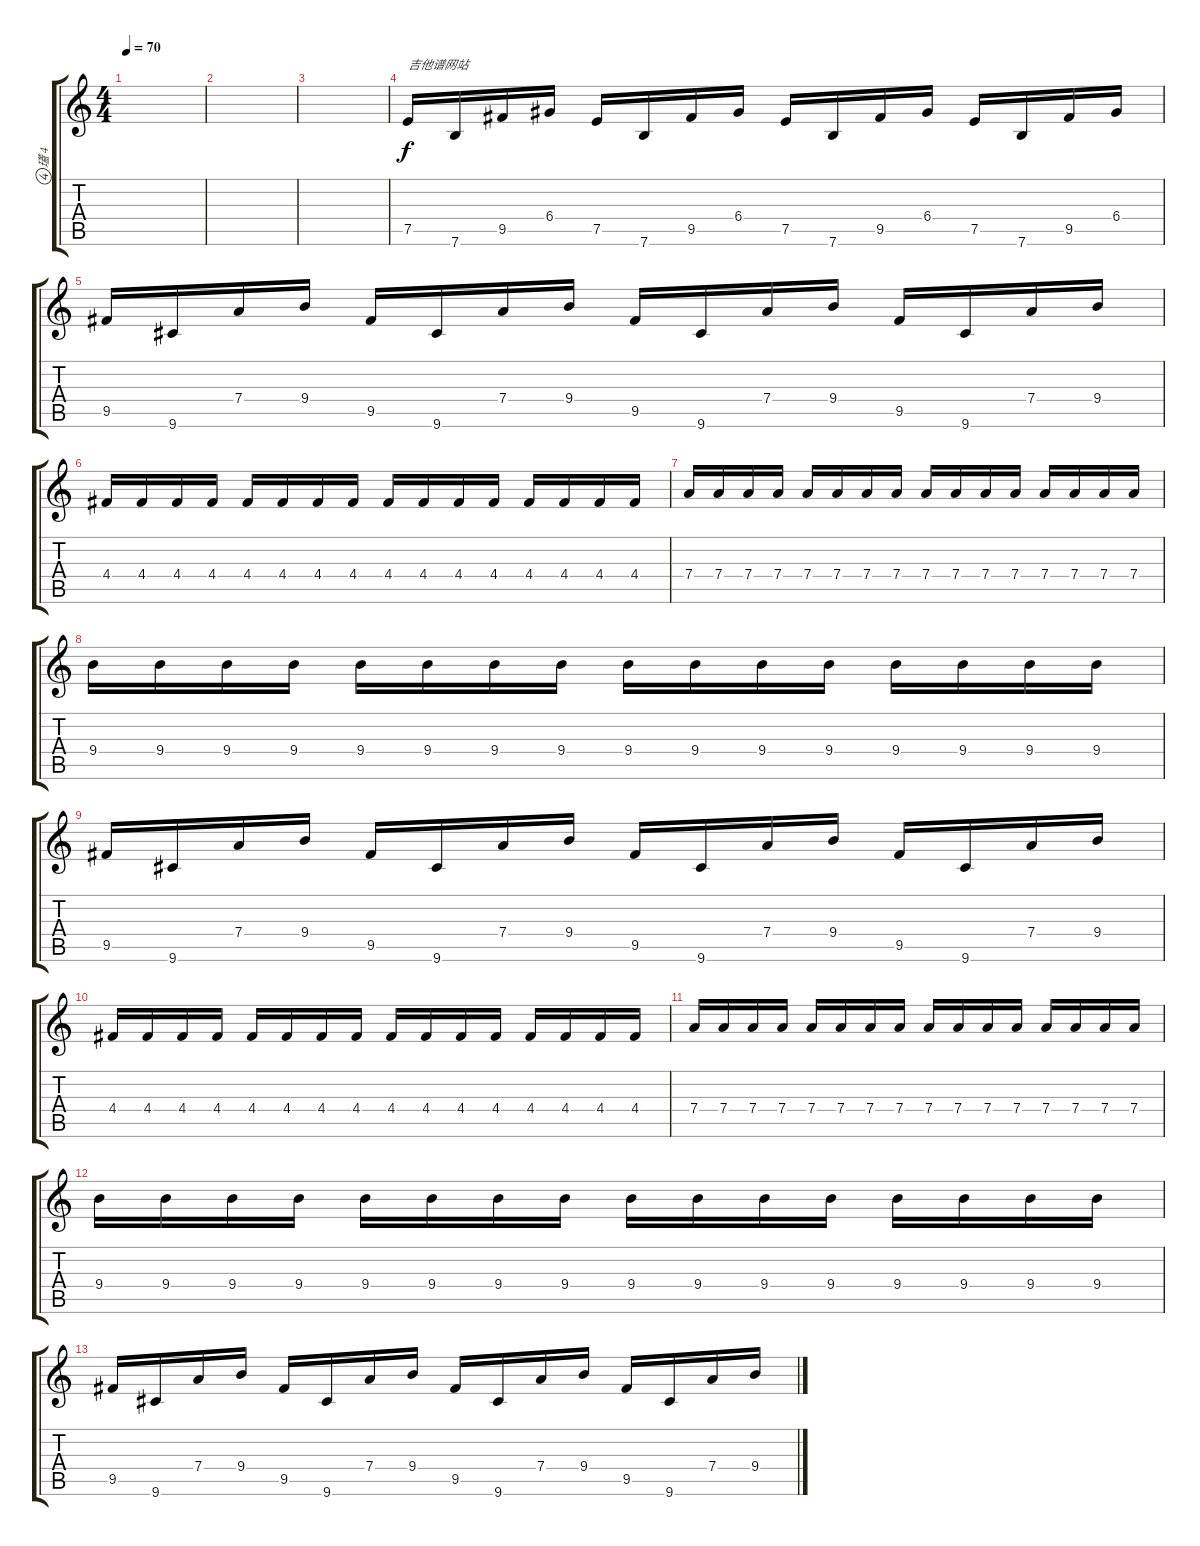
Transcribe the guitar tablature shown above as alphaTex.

\track ("瓂 4" "瓂 4") {instrument acousticguitarsteel}
\staff {score tabs}
\tuning (E4 B3 G3 D3 A2 E2) {hide}
\ts (4 4)
\tempo 70
\clef g2
\ks c
|
|
|
7.5.16{txt "吉他谱网站"} 7.6.16 9.5.16 6.4.16 7.5.16 7.6.16 9.5.16 6.4.16 7.5.16 7.6.16 9.5.16 6.4.16 7.5.16 7.6.16 9.5.16 6.4.16 |
9.5.16 9.6.16 7.4.16 9.4.16 9.5.16 9.6.16 7.4.16 9.4.16 9.5.16 9.6.16 7.4.16 9.4.16 9.5.16 9.6.16 7.4.16 9.4.16 |
4.4.16 4.4.16 4.4.16 4.4.16 4.4.16 4.4.16 4.4.16 4.4.16 4.4.16 4.4.16 4.4.16 4.4.16 4.4.16 4.4.16 4.4.16 4.4.16 |
7.4.16 7.4.16 7.4.16 7.4.16 7.4.16 7.4.16 7.4.16 7.4.16 7.4.16 7.4.16 7.4.16 7.4.16 7.4.16 7.4.16 7.4.16 7.4.16 |
9.4.16 9.4.16 9.4.16 9.4.16 9.4.16 9.4.16 9.4.16 9.4.16 9.4.16 9.4.16 9.4.16 9.4.16 9.4.16 9.4.16 9.4.16 9.4.16 |
9.5.16 9.6.16 7.4.16 9.4.16 9.5.16 9.6.16 7.4.16 9.4.16 9.5.16 9.6.16 7.4.16 9.4.16 9.5.16 9.6.16 7.4.16 9.4.16 |
4.4.16 4.4.16 4.4.16 4.4.16 4.4.16 4.4.16 4.4.16 4.4.16 4.4.16 4.4.16 4.4.16 4.4.16 4.4.16 4.4.16 4.4.16 4.4.16 |
7.4.16 7.4.16 7.4.16 7.4.16 7.4.16 7.4.16 7.4.16 7.4.16 7.4.16 7.4.16 7.4.16 7.4.16 7.4.16 7.4.16 7.4.16 7.4.16 |
9.4.16 9.4.16 9.4.16 9.4.16 9.4.16 9.4.16 9.4.16 9.4.16 9.4.16 9.4.16 9.4.16 9.4.16 9.4.16 9.4.16 9.4.16 9.4.16 |
9.5.16 9.6.16 7.4.16 9.4.16 9.5.16 9.6.16 7.4.16 9.4.16 9.5.16 9.6.16 7.4.16 9.4.16 9.5.16 9.6.16 7.4.16 9.4.16
